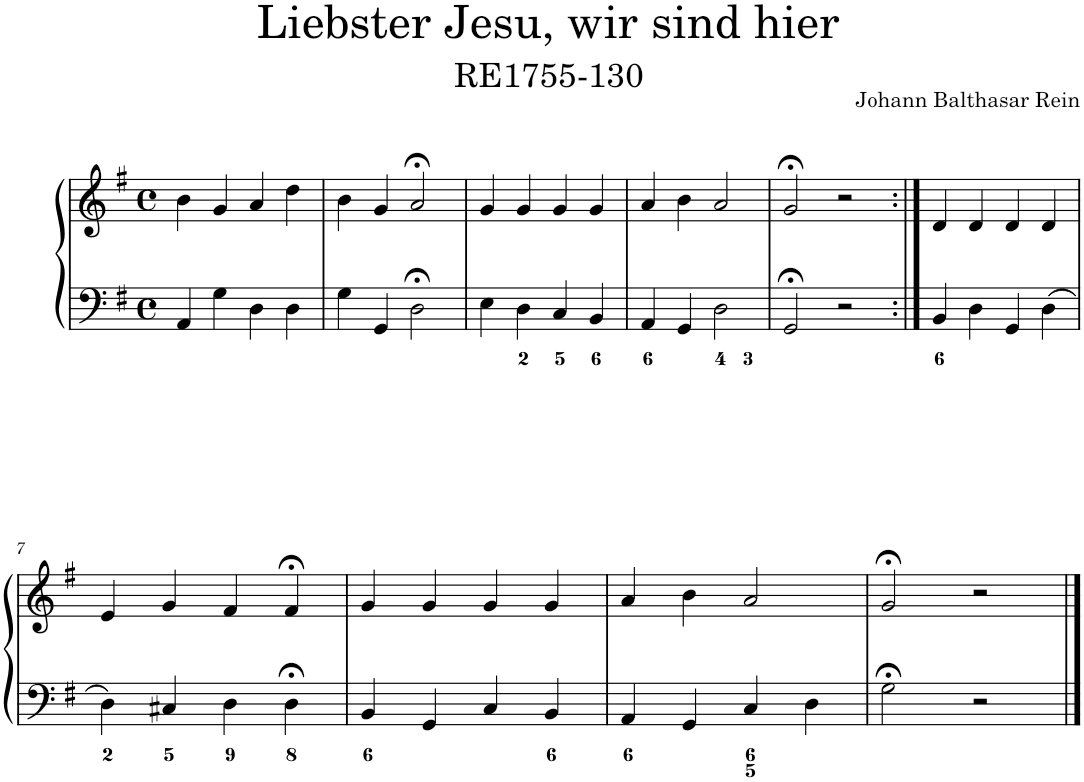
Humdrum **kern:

**kern	**kern
*part1	*part1
*staff2	*staff1
*I"Piano	*
*I'Pno.	*
*clefF4	*clefG2
*k[f#]	*k[f#]
*M4/4	*M4/4
*met(c)	*met(c)
=1	=1
4AA/	4b\
4G\	4g/
4D\	4a/
4D\	4dd\
=2	=2
4G\	4b\
4GG/	4g/
2D;<\	2a;</
=3	=3
4E\	4g/
4D\	4g/
4C/	4g/
4BB/	4g/
=4	=4
4AA/	4a/
4GG/	4b\
2D\	2a/
=5	=5
2GG;</	2g;</
2r	2r
=6:|!	=6:|!
4BB/	4d/
4D\	4d/
4GG/	4d/
4D\	4d/
!!LO:LB:g=z
=7	=7
4D\	4e/
4C#X/	4g/
4D\	4f#/
4D;<\	4f#;</
=8	=8
4BB/	4g/
4GG/	4g/
4C/	4g/
4BB/	4g/
=9	=9
4AA/	4a/
4GG/	4b\
4C/	2a/
4D\	.
=10	=10
2G;<\	2g;</
2r	2r
==	==
*-	*-
